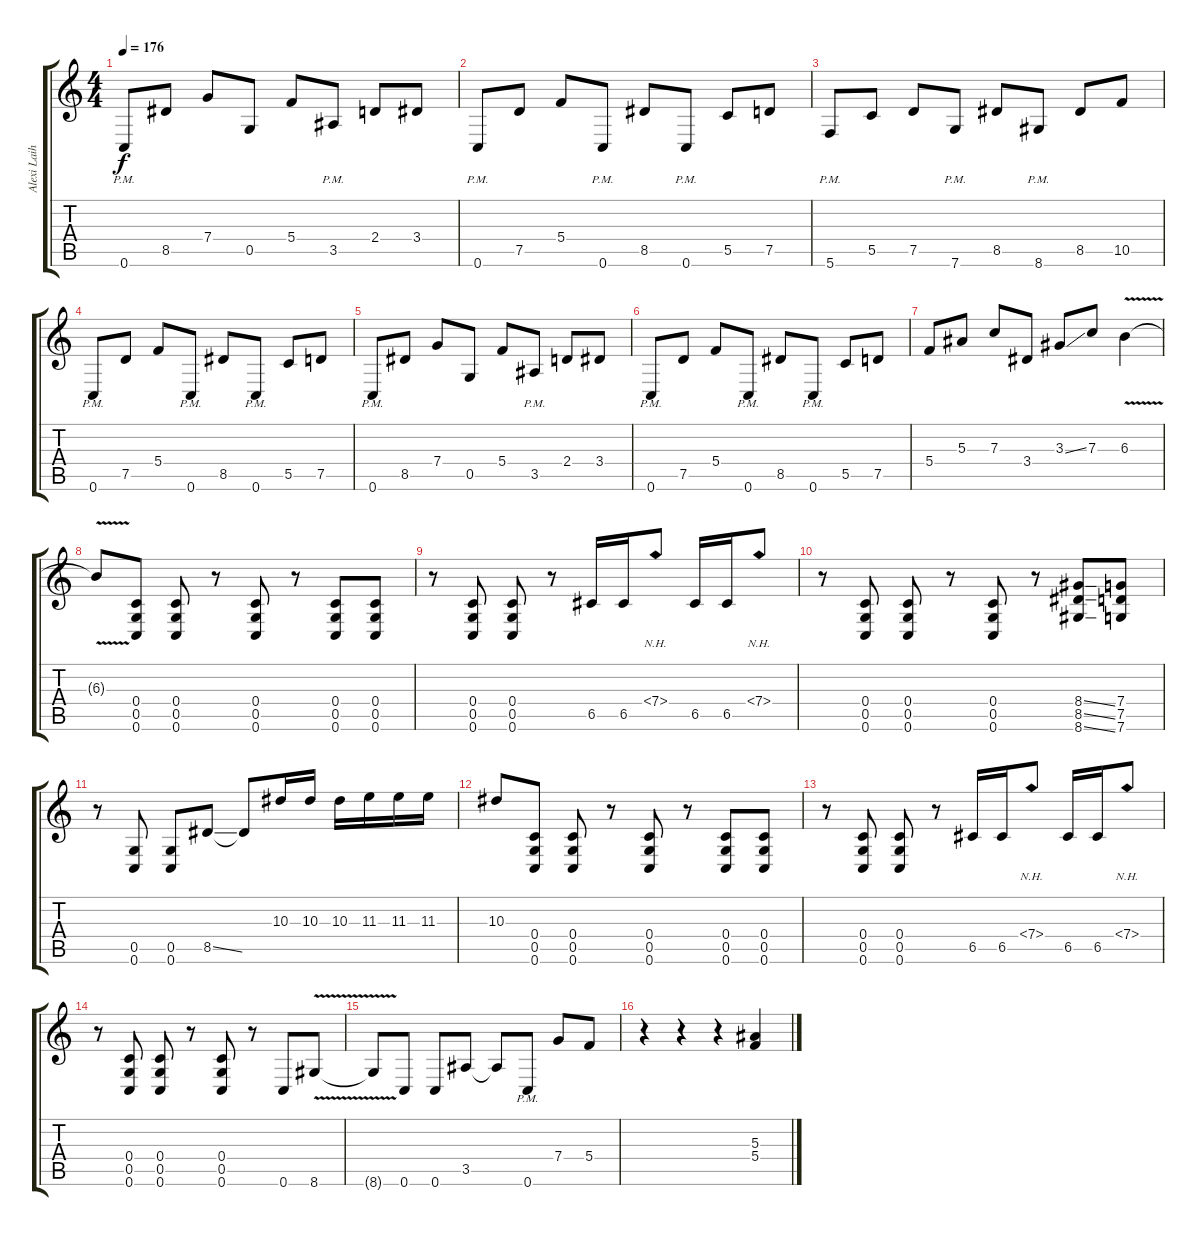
\track ("Alexi Laiho [Guitar 1]" "Alexi Laih") {instrument overdrivenguitar}
\staff {score tabs}
\tuning (D4 A3 F3 C3 G2 C2) {hide}
\ts (4 4)
\tempo 176
\clef g2
\ks c
0.6{pm}.8{dy f} 8.5.8 7.4.8 0.5.8 5.4.8 3.5{pm}.8 2.4.8 3.4.8 |
0.6{pm}.8 7.5.8 5.4.8 0.6{pm}.8 8.5.8 0.6{pm}.8 5.5.8 7.5.8 |
5.6{pm}.8 5.5.8 7.5.8 7.6{pm}.8 8.5.8 8.6{pm}.8 8.5.8 10.5.8 |
0.6{pm}.8 7.5.8 5.4.8 0.6{pm}.8 8.5.8 0.6{pm}.8 5.5.8 7.5.8 |
0.6{pm}.8 8.5.8 7.4.8 0.5.8 5.4.8 3.5{pm}.8 2.4.8 3.4.8 |
0.6{pm}.8 7.5.8 5.4.8 0.6{pm}.8 8.5.8 0.6{pm}.8 5.5.8 7.5.8 |
5.4.8 5.3.8 7.3.8 3.4.8 3.3{ss}.8 7.3.8 6.3{v}.4 |
6.3{t}.8 (0.4 0.5 0.6).8 (0.4 0.5 0.6).8 r.8 (0.4 0.5 0.6).8 r.8 (0.4 0.5 0.6).8 (0.4 0.5 0.6).8 |
r.8 (0.4 0.5 0.6).8 (0.4 0.5 0.6).8 r.8 6.5.16 6.5.16 7.4{nh}.8 6.5.16 6.5.16 7.4{nh}.8 |
r.8 (0.4 0.5 0.6).8 (0.4 0.5 0.6).8 r.8 (0.4 0.5 0.6).8 r.8 (8.4{ss} 8.5{ss} 8.6{ss}).8 (7.4 7.5 7.6).8 |
r.8 (0.5 0.6).8 (0.5 0.6).8 8.5{ss}.8 8.5{t}.8 10.3.16 10.3.16 10.3.16 11.3.16 11.3.16 11.3.16 |
10.3.8 (0.4 0.5 0.6).8 (0.4 0.5 0.6).8 r.8 (0.4 0.5 0.6).8 r.8 (0.4 0.5 0.6).8 (0.4 0.5 0.6).8 |
r.8 (0.4 0.5 0.6).8 (0.4 0.5 0.6).8 r.8 6.5.16 6.5.16 7.4{nh}.8 6.5.16 6.5.16 7.4{nh}.8 |
r.8 (0.4 0.5 0.6).8 (0.4 0.5 0.6).8 r.8 (0.4 0.5 0.6).8 r.8 0.6.8 8.6{v}.8 |
8.6{t}.8 0.6.8 0.6.8 3.5.8 3.5{t}.8 0.6{pm}.8 7.4.8 5.4.8 |
r.4 r.4 r.4 (5.3 5.4).4
